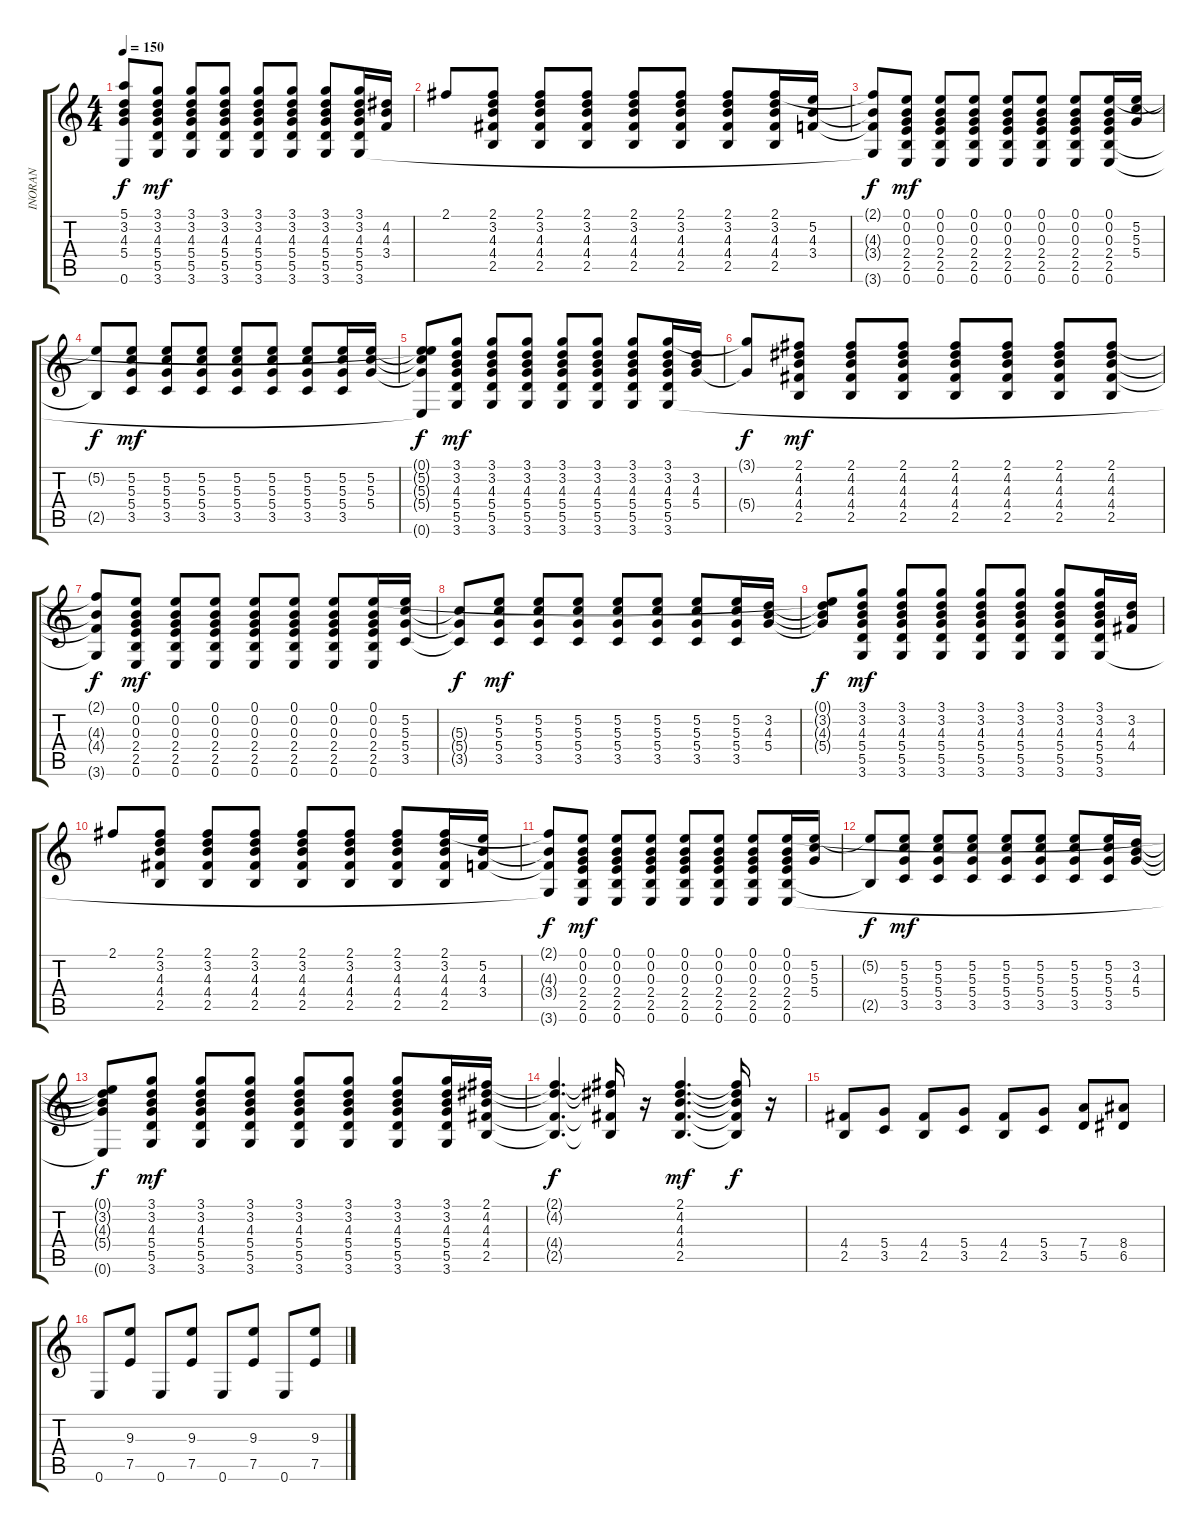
\track ("INORAN" "INORAN") {instrument distortionguitar}
\staff {score tabs}
\tuning (E4 B3 G3 D3 A2 E2) {hide}
\ts (4 4)
\tempo 150
\clef g2
\ks c
(5.1{t} 3.2{t} 4.3{t} 5.4{t} 0.6).8{dy f} (3.1 3.2 4.3 5.4 5.5 3.6).8{dy mf} (3.1 3.2 4.3 5.4 5.5 3.6).8 (3.1 3.2 4.3 5.4 5.5 3.6).8 (3.1 3.2 4.3 5.4 5.5 3.6).8 (3.1 3.2 4.3 5.4 5.5 3.6).8 (3.1 3.2 4.3 5.4 5.5 3.6).8 (3.1 3.2 4.3 5.4 5.5 3.6).16 (4.2 4.3 3.4).16 |
2.1.8 (2.1 3.2 4.3 4.4 2.5).8 (2.1 3.2 4.3 4.4 2.5).8 (2.1 3.2 4.3 4.4 2.5).8 (2.1 3.2 4.3 4.4 2.5).8 (2.1 3.2 4.3 4.4 2.5).8 (2.1 3.2 4.3 4.4 2.5).8 (2.1 3.2 4.3 4.4 2.5).16 (5.2 4.3 3.4).16 |
(2.1{t} 4.3{t} 3.4{t} 3.6{t}).8{dy f} (0.1 0.2 0.3 2.4 2.5 0.6).8{dy mf} (0.1 0.2 0.3 2.4 2.5 0.6).8 (0.1 0.2 0.3 2.4 2.5 0.6).8 (0.1 0.2 0.3 2.4 2.5 0.6).8 (0.1 0.2 0.3 2.4 2.5 0.6).8 (0.1 0.2 0.3 2.4 2.5 0.6).8 (0.1 0.2 0.3 2.4 2.5 0.6).16 (5.2 5.3 5.4).16 |
(5.2{t} 2.5{t}).8{dy f} (5.2 5.3 5.4 3.5).8{dy mf} (5.2 5.3 5.4 3.5).8 (5.2 5.3 5.4 3.5).8 (5.2 5.3 5.4 3.5).8 (5.2 5.3 5.4 3.5).8 (5.2 5.3 5.4 3.5).8 (5.2 5.3 5.4 3.5).16 (5.2 5.3 5.4).16 |
(0.1{t} 5.2{t} 5.3{t} 5.4{t} 0.6{t}).8{dy f} (3.1 3.2 4.3 5.4 5.5 3.6).8{dy mf} (3.1 3.2 4.3 5.4 5.5 3.6).8 (3.1 3.2 4.3 5.4 5.5 3.6).8 (3.1 3.2 4.3 5.4 5.5 3.6).8 (3.1 3.2 4.3 5.4 5.5 3.6).8 (3.1 3.2 4.3 5.4 5.5 3.6).8 (3.1 3.2 4.3 5.4 5.5 3.6).16 (3.2 4.3 5.4).16 |
(3.1{t} 5.4{t}).8{dy f} (2.1 4.2 4.3 4.4 2.5).8{dy mf} (2.1 4.2 4.3 4.4 2.5).8 (2.1 4.2 4.3 4.4 2.5).8 (2.1 4.2 4.3 4.4 2.5).8 (2.1 4.2 4.3 4.4 2.5).8 (2.1 4.2 4.3 4.4 2.5).8 (2.1 4.2 4.3 4.4 2.5).8 |
(2.1{t} 4.3{t} 4.4{t} 3.6{t}).8{dy f} (0.1 0.2 0.3 2.4 2.5 0.6).8{dy mf} (0.1 0.2 0.3 2.4 2.5 0.6).8 (0.1 0.2 0.3 2.4 2.5 0.6).8 (0.1 0.2 0.3 2.4 2.5 0.6).8 (0.1 0.2 0.3 2.4 2.5 0.6).8 (0.1 0.2 0.3 2.4 2.5 0.6).8 (0.1 0.2 0.3 2.4 2.5 0.6).16 (5.2 5.3 5.4 3.5).16 |
(5.3{t} 5.4{t} 3.5{t}).8{dy f} (5.2 5.3 5.4 3.5).8{dy mf} (5.2 5.3 5.4 3.5).8 (5.2 5.3 5.4 3.5).8 (5.2 5.3 5.4 3.5).8 (5.2 5.3 5.4 3.5).8 (5.2 5.3 5.4 3.5).8 (5.2 5.3 5.4 3.5).16 (3.2 4.3 5.4).16 |
(0.1{t} 3.2{t} 4.3{t} 5.4{t}).8{dy f} (3.1 3.2 4.3 5.4 5.5 3.6).8{dy mf} (3.1 3.2 4.3 5.4 5.5 3.6).8 (3.1 3.2 4.3 5.4 5.5 3.6).8 (3.1 3.2 4.3 5.4 5.5 3.6).8 (3.1 3.2 4.3 5.4 5.5 3.6).8 (3.1 3.2 4.3 5.4 5.5 3.6).8 (3.1 3.2 4.3 5.4 5.5 3.6).16 (3.2 4.3 4.4).16 |
2.1.8 (2.1 3.2 4.3 4.4 2.5).8 (2.1 3.2 4.3 4.4 2.5).8 (2.1 3.2 4.3 4.4 2.5).8 (2.1 3.2 4.3 4.4 2.5).8 (2.1 3.2 4.3 4.4 2.5).8 (2.1 3.2 4.3 4.4 2.5).8 (2.1 3.2 4.3 4.4 2.5).16 (5.2 4.3 3.4).16 |
(2.1{t} 4.3{t} 3.4{t} 3.6{t}).8{dy f} (0.1 0.2 0.3 2.4 2.5 0.6).8{dy mf} (0.1 0.2 0.3 2.4 2.5 0.6).8 (0.1 0.2 0.3 2.4 2.5 0.6).8 (0.1 0.2 0.3 2.4 2.5 0.6).8 (0.1 0.2 0.3 2.4 2.5 0.6).8 (0.1 0.2 0.3 2.4 2.5 0.6).8 (0.1 0.2 0.3 2.4 2.5 0.6).16 (5.2 5.3 5.4).16 |
(5.2{t} 2.5{t}).8{dy f} (5.2 5.3 5.4 3.5).8{dy mf} (5.2 5.3 5.4 3.5).8 (5.2 5.3 5.4 3.5).8 (5.2 5.3 5.4 3.5).8 (5.2 5.3 5.4 3.5).8 (5.2 5.3 5.4 3.5).8 (5.2 5.3 5.4 3.5).16 (3.2 4.3 5.4).16 |
(0.1{t} 3.2{t} 4.3{t} 5.4{t} 0.6{t}).8{dy f} (3.1 3.2 4.3 5.4 5.5 3.6).8{dy mf} (3.1 3.2 4.3 5.4 5.5 3.6).8 (3.1 3.2 4.3 5.4 5.5 3.6).8 (3.1 3.2 4.3 5.4 5.5 3.6).8 (3.1 3.2 4.3 5.4 5.5 3.6).8 (3.1 3.2 4.3 5.4 5.5 3.6).8 (3.1 3.2 4.3 5.4 5.5 3.6).16 (2.1 4.2 4.3 4.4 2.5).16 |
(2.1{t} 4.2{t} 4.4{t} 2.5{t}).4{d dy f} (2.1{t} 4.2{t} 4.4{t} 2.5{t}).16 r.16 (2.1 4.2 4.3 4.4 2.5).4{d dy mf} (2.1{t} 4.2{t} 4.3{t} 4.4{t} 2.5{t}).16{dy f} r.16 |
(4.4 2.5).8 (5.4 3.5).8 (4.4 2.5).8 (5.4 3.5).8 (4.4 2.5).8 (5.4 3.5).8 (7.4 5.5).8 (8.4 6.5).8 |
0.6.8 (9.3 7.5).8 0.6.8 (9.3 7.5).8 0.6.8 (9.3 7.5).8 0.6.8 (9.3 7.5).8
